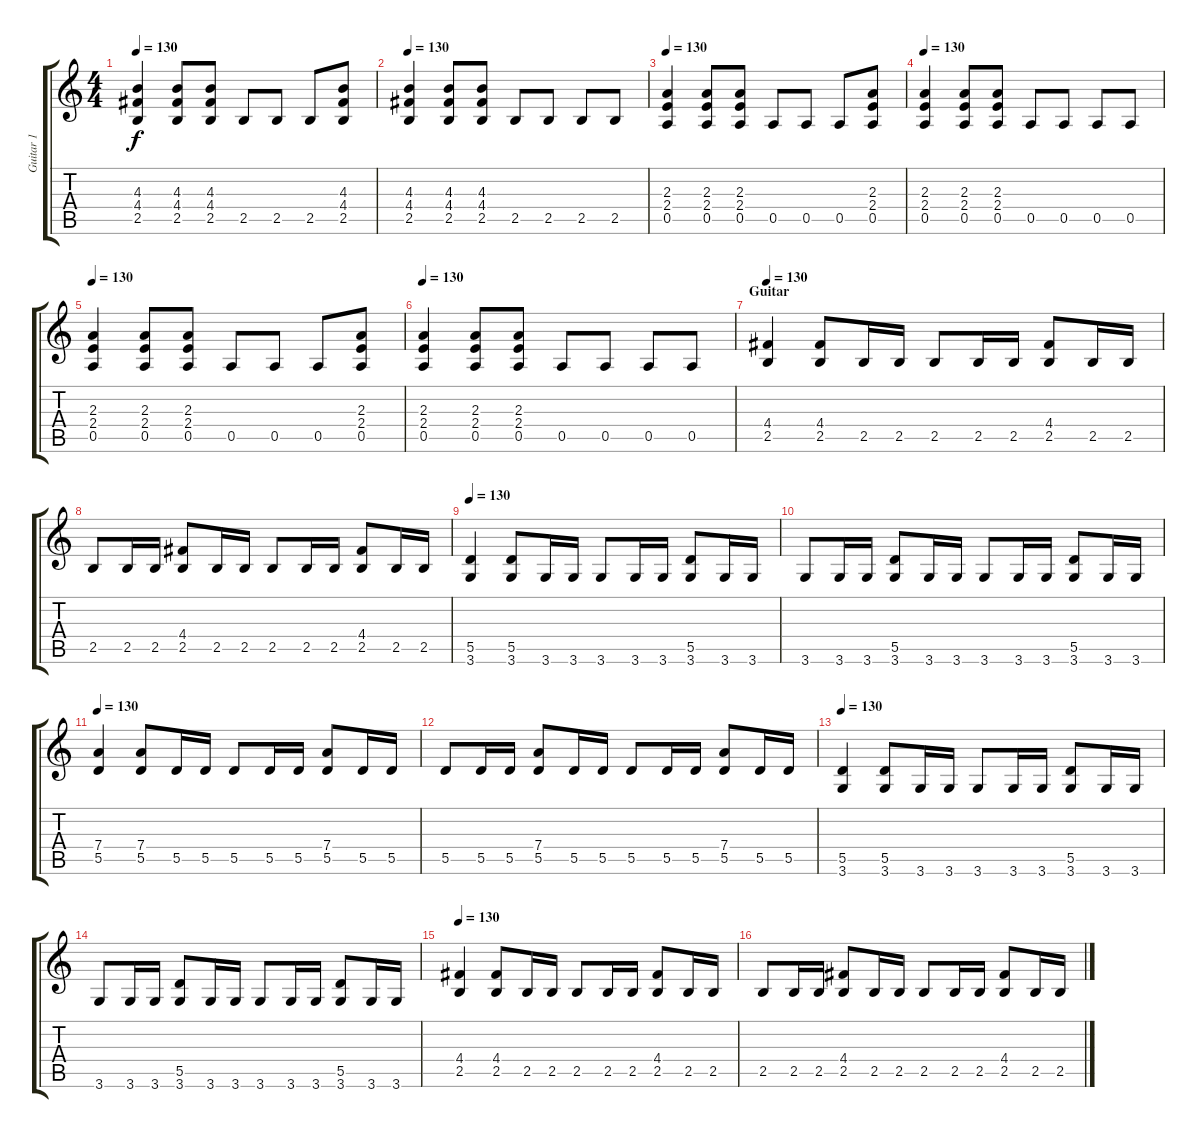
\track ("Guitar 1" "Guitar 1") {instrument overdrivenguitar}
\staff {score tabs}
\tuning (E4 B3 G3 D3 A2 E2) {hide}
\ts (4 4)
\tempo 130
\clef g2
\ks c
(4.3 4.4 2.5).4{dy f} (4.3 4.4 2.5).8 (4.3 4.4 2.5).8 2.5.8 2.5.8 2.5.8 (4.3 4.4 2.5).8 |
\tempo 130
(4.3 4.4 2.5).4 (4.3 4.4 2.5).8 (4.3 4.4 2.5).8 2.5.8 2.5.8 2.5.8 2.5.8 |
\tempo 130
(2.3 2.4 0.5).4 (2.3 2.4 0.5).8 (2.3 2.4 0.5).8 0.5.8 0.5.8 0.5.8 (2.3 2.4 0.5).8 |
\tempo 130
(2.3 2.4 0.5).4 (2.3 2.4 0.5).8 (2.3 2.4 0.5).8 0.5.8 0.5.8 0.5.8 0.5.8 |
\tempo 130
(2.3 2.4 0.5).4 (2.3 2.4 0.5).8 (2.3 2.4 0.5).8 0.5.8 0.5.8 0.5.8 (2.3 2.4 0.5).8 |
\tempo 130
(2.3 2.4 0.5).4 (2.3 2.4 0.5).8 (2.3 2.4 0.5).8 0.5.8 0.5.8 0.5.8 0.5.8 |
\section ("" "Guitar")
\tempo 130
(4.4 2.5).4 (4.4 2.5).8 2.5.16 2.5.16 2.5.8 2.5.16 2.5.16 (4.4 2.5).8 2.5.16 2.5.16 |
2.5.8 2.5.16 2.5.16 (4.4 2.5).8 2.5.16 2.5.16 2.5.8 2.5.16 2.5.16 (4.4 2.5).8 2.5.16 2.5.16 |
\tempo 130
(5.5 3.6).4 (5.5 3.6).8 3.6.16 3.6.16 3.6.8 3.6.16 3.6.16 (5.5 3.6).8 3.6.16 3.6.16 |
3.6.8 3.6.16 3.6.16 (5.5 3.6).8 3.6.16 3.6.16 3.6.8 3.6.16 3.6.16 (5.5 3.6).8 3.6.16 3.6.16 |
\tempo 130
(7.4 5.5).4 (7.4 5.5).8 5.5.16 5.5.16 5.5.8 5.5.16 5.5.16 (7.4 5.5).8 5.5.16 5.5.16 |
5.5.8 5.5.16 5.5.16 (7.4 5.5).8 5.5.16 5.5.16 5.5.8 5.5.16 5.5.16 (7.4 5.5).8 5.5.16 5.5.16 |
\tempo 130
(5.5 3.6).4 (5.5 3.6).8 3.6.16 3.6.16 3.6.8 3.6.16 3.6.16 (5.5 3.6).8 3.6.16 3.6.16 |
3.6.8 3.6.16 3.6.16 (5.5 3.6).8 3.6.16 3.6.16 3.6.8 3.6.16 3.6.16 (5.5 3.6).8 3.6.16 3.6.16 |
\section ("" "")
\tempo 130
(4.4 2.5).4 (4.4 2.5).8 2.5.16 2.5.16 2.5.8 2.5.16 2.5.16 (4.4 2.5).8 2.5.16 2.5.16 |
2.5.8 2.5.16 2.5.16 (4.4 2.5).8 2.5.16 2.5.16 2.5.8 2.5.16 2.5.16 (4.4 2.5).8 2.5.16 2.5.16
